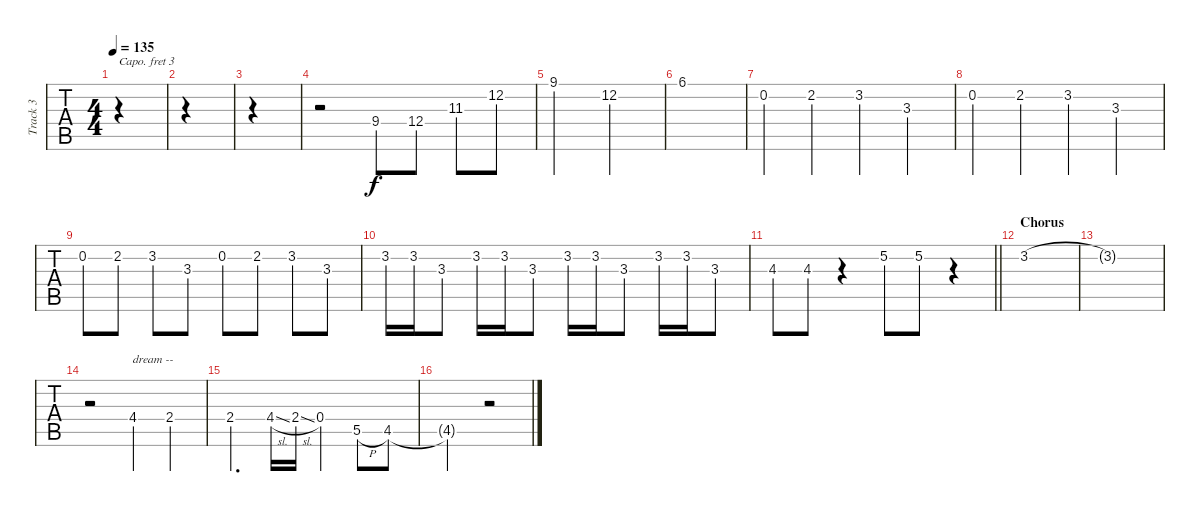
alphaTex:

\track ("Track 3" "Track 3") {instrument overdrivenguitar}
\staff {tabs}
\capo 3
\tuning (E4 B3 G3 D3 A2 E2) {hide}
\ts (4 4)
\tempo 135
\clef g2
\ks d
|
|
|
r.2 9.4.8 12.4.8 11.3.8 12.2.8 |
9.1.2 12.2.2 |
6.1.1 |
0.2.4 2.2.4 3.2.4 3.3.4 |
0.2.4 2.2.4 3.2.4 3.3.4 |
0.2.8 2.2.8 3.2.8 3.3.8 0.2.8 2.2.8 3.2.8 3.3.8 |
3.2.16 3.2.16 3.3.8 3.2.16 3.2.16 3.3.8 3.2.16 3.2.16 3.3.8 3.2.16 3.2.16 3.3.8 |
\barLineRight lightlight
4.3.8 4.3.8 r.4 5.2.8 5.2.8 r.4 |
\section ("" "Chorus")
3.2.1 |
3.2{t}.1 |
r.2 4.4.4{txt "dream --"} 2.4.4 |
2.4.4{d} 4.4{sl}.16 2.4{sl}.16 0.4.4 5.5{h}.8 4.5.8 |
4.5{t}.2 r.2
